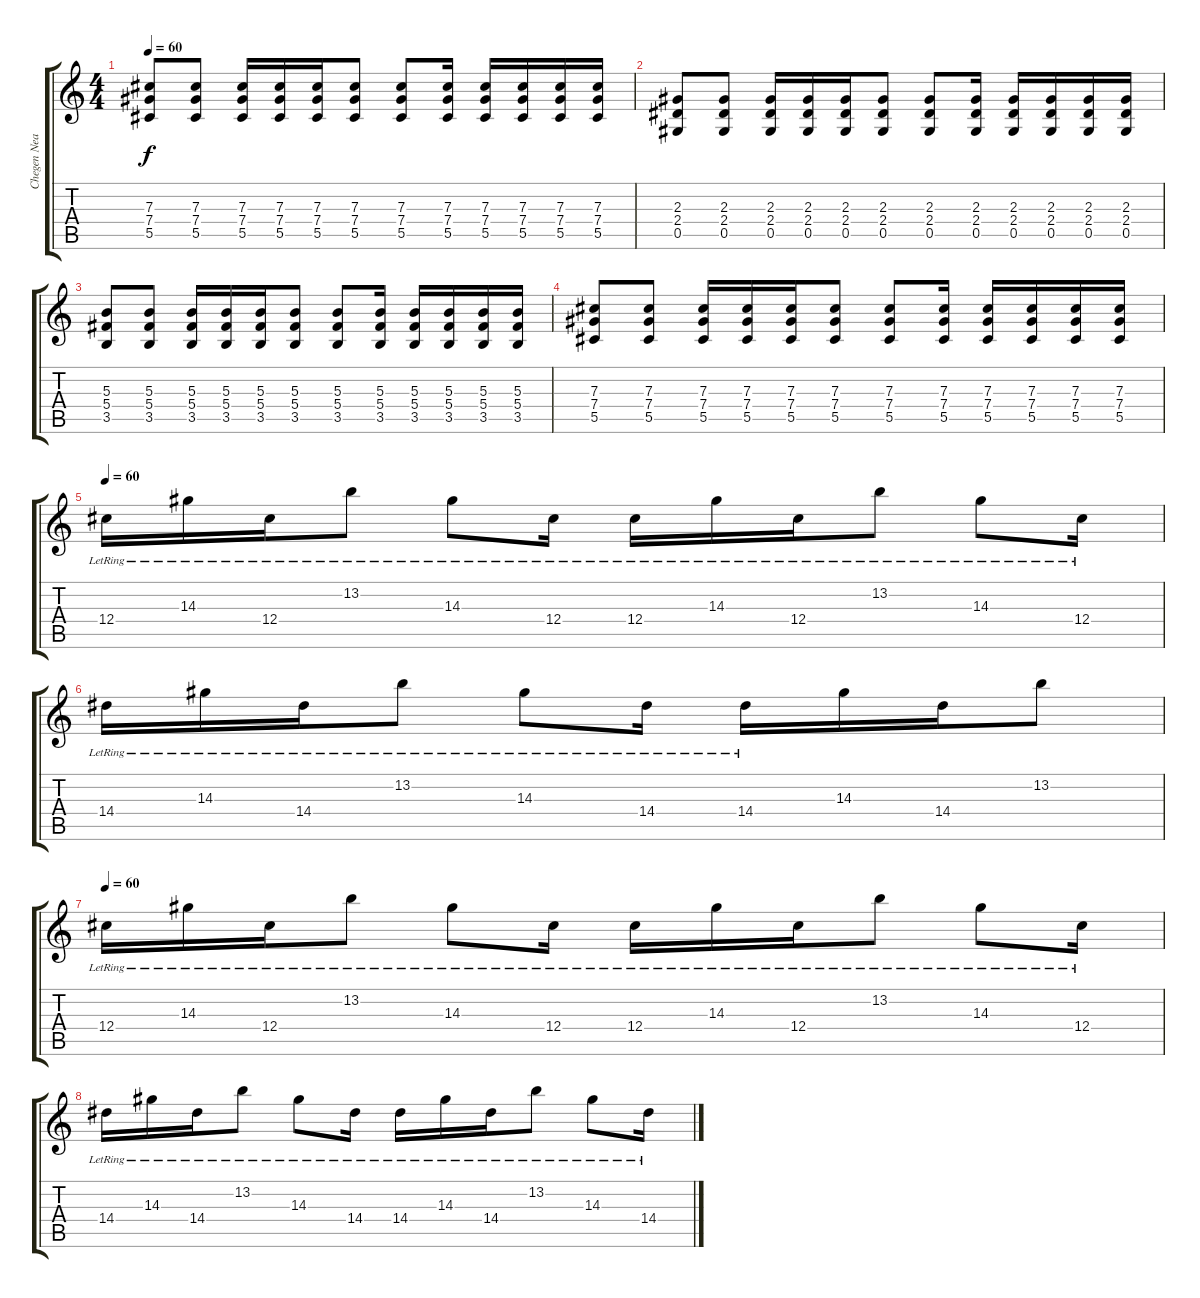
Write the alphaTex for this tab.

\track ("Chegen Nears" "Chegen Nea") {instrument electricguitarjazz}
\staff {score tabs}
\tuning (Eb4 Bb3 Gb3 Db3 Ab2 Eb2) {hide}
\ts (4 4)
\tempo 60
\clef g2
\ks c
(7.3 7.4 5.5).8{dy f} (7.3 7.4 5.5).8 (7.3 7.4 5.5).16 (7.3 7.4 5.5).16 (7.3 7.4 5.5).16 (7.3 7.4 5.5).8 (7.3 7.4 5.5).8 (7.3 7.4 5.5).16 (7.3 7.4 5.5).16 (7.3 7.4 5.5).16 (7.3 7.4 5.5).16 (7.3 7.4 5.5).16 |
(2.3 2.4 0.5).8 (2.3 2.4 0.5).8 (2.3 2.4 0.5).16 (2.3 2.4 0.5).16 (2.3 2.4 0.5).16 (2.3 2.4 0.5).8 (2.3 2.4 0.5).8 (2.3 2.4 0.5).16 (2.3 2.4 0.5).16 (2.3 2.4 0.5).16 (2.3 2.4 0.5).16 (2.3 2.4 0.5).16 |
(5.3 5.4 3.5).8 (5.3 5.4 3.5).8 (5.3 5.4 3.5).16 (5.3 5.4 3.5).16 (5.3 5.4 3.5).16 (5.3 5.4 3.5).8 (5.3 5.4 3.5).8 (5.3 5.4 3.5).16 (5.3 5.4 3.5).16 (5.3 5.4 3.5).16 (5.3 5.4 3.5).16 (5.3 5.4 3.5).16 |
(7.3 7.4 5.5).8 (7.3 7.4 5.5).8 (7.3 7.4 5.5).16 (7.3 7.4 5.5).16 (7.3 7.4 5.5).16 (7.3 7.4 5.5).8 (7.3 7.4 5.5).8 (7.3 7.4 5.5).16 (7.3 7.4 5.5).16 (7.3 7.4 5.5).16 (7.3 7.4 5.5).16 (7.3 7.4 5.5).16 |
\tempo 60
12.4{lr}.16{instrument electricguitarjazz} 14.3{lr}.16 12.4{lr}.16 13.2{lr}.8 14.3{lr}.8 12.4{lr}.16 12.4{lr}.16 14.3{lr}.16 12.4{lr}.16 13.2{lr}.8 14.3{lr}.8 12.4{lr}.16 |
14.4{lr}.16 14.3{lr}.16 14.4{lr}.16 13.2{lr}.8 14.3{lr}.8 14.4{lr}.16 14.4{lr}.16 14.3.16 14.4.16 13.2.8 |
\tempo 60
12.4{lr}.16{instrument electricguitarjazz} 14.3{lr}.16 12.4{lr}.16 13.2{lr}.8 14.3{lr}.8 12.4{lr}.16 12.4{lr}.16 14.3{lr}.16 12.4{lr}.16 13.2{lr}.8 14.3{lr}.8 12.4{lr}.16 |
14.4{lr}.16 14.3{lr}.16 14.4{lr}.16 13.2{lr}.8 14.3{lr}.8 14.4{lr}.16 14.4{lr}.16 14.3{lr}.16 14.4{lr}.16 13.2{lr}.8 14.3{lr}.8 14.4{lr}.16
